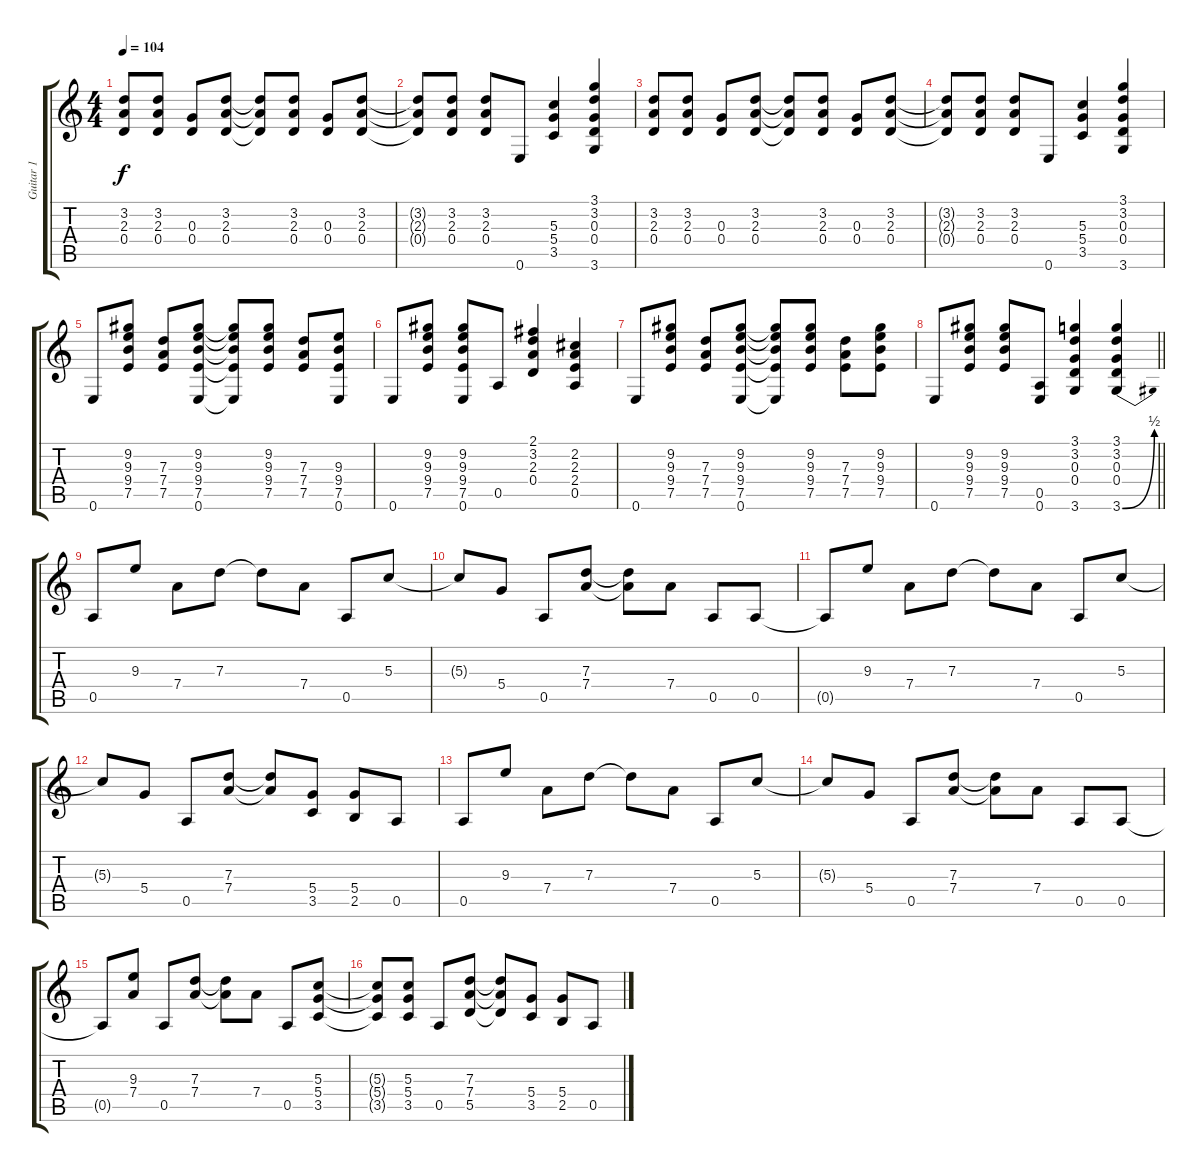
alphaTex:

\track ("Guitar 1" "Guitar 1") {instrument overdrivenguitar}
\staff {score tabs}
\tuning (E4 B3 G3 D3 A2 E2) {hide}
\ts (4 4)
\tempo 104
\clef g2
\ks c
(3.2 2.3 0.4).8{dy f} (3.2 2.3 0.4).8 (0.3 0.4).8 (3.2 2.3 0.4).8 (3.2{t} 2.3{t} 0.4{t}).8 (3.2 2.3 0.4).8 (0.3 0.4).8 (3.2 2.3 0.4).8 |
(3.2{t} 2.3{t} 0.4{t}).8 (3.2 2.3 0.4).8 (3.2 2.3 0.4).8 0.6.8 (5.3 5.4 3.5).4 (3.1 3.2 0.3 0.4 3.6).4 |
(3.2 2.3 0.4).8 (3.2 2.3 0.4).8 (0.3 0.4).8 (3.2 2.3 0.4).8 (3.2{t} 2.3{t} 0.4{t}).8 (3.2 2.3 0.4).8 (0.3 0.4).8 (3.2 2.3 0.4).8 |
(3.2{t} 2.3{t} 0.4{t}).8 (3.2 2.3 0.4).8 (3.2 2.3 0.4).8 0.6.8 (5.3 5.4 3.5).4 (3.1 3.2 0.3 0.4 3.6).4 |
0.6.8 (9.2 9.3 9.4 7.5).8 (7.3 7.4 7.5).8 (9.2 9.3 9.4 7.5 0.6).8 (9.2{t} 9.3{t} 9.4{t} 7.5{t} 0.6{t}).8 (9.2 9.3 9.4 7.5).8 (7.3 7.4 7.5).8 (9.3 9.4 7.5 0.6).8 |
0.6.8 (9.2 9.3 9.4 7.5).8 (9.2 9.3 9.4 7.5 0.6).8 0.5.8 (2.1 3.2 2.3 0.4).4 (2.2 2.3 2.4 0.5).4 |
0.6.8 (9.2 9.3 9.4 7.5).8 (7.3 7.4 7.5).8 (9.2 9.3 9.4 7.5 0.6).8 (9.2{t} 9.3{t} 9.4{t} 7.5{t} 0.6{t}).8 (9.2 9.3 9.4 7.5).8 (7.3 7.4 7.5).8 (9.2 9.3 9.4 7.5).8 |
\barLineRight lightlight
0.6.8 (9.2 9.3 9.4 7.5).8 (9.2 9.3 9.4 7.5).8 (0.5 0.6).8 (3.1 3.2 0.3 0.4 3.6).4 (3.1 3.2 0.3 0.4 3.6{be (bend 0 0 60 2)}).4 |
0.5.8 9.3.8 7.4.8 7.3.8 7.3{t}.8 7.4.8 0.5.8 5.3.8 |
5.3{t}.8 5.4.8 0.5.8 (7.3 7.4).8 (7.3{t} 7.4{t}).8 7.4.8 0.5.8 0.5.8 |
0.5{t}.8 9.3.8 7.4.8 7.3.8 7.3{t}.8 7.4.8 0.5.8 5.3.8 |
5.3{t}.8 5.4.8 0.5.8 (7.3 7.4).8 (7.3{t} 7.4{t}).8 (5.4 3.5).8 (5.4 2.5).8 0.5.8 |
0.5.8 9.3.8 7.4.8 7.3.8 7.3{t}.8 7.4.8 0.5.8 5.3.8 |
5.3{t}.8 5.4.8 0.5.8 (7.3 7.4).8 (7.3{t} 7.4{t}).8 7.4.8 0.5.8 0.5.8 |
0.5{t}.8 (9.3 7.4).8 0.5.8 (7.3 7.4).8 (7.3{t} 7.4{t}).8 7.4.8 0.5.8 (5.3 5.4 3.5).8 |
(5.3{t} 5.4{t} 3.5{t}).8 (5.3 5.4 3.5).8 0.5.8 (7.3 7.4 5.5).8 (7.3{t} 7.4{t} 5.5{t}).8 (5.4 3.5).8 (5.4 2.5).8 0.5.8
